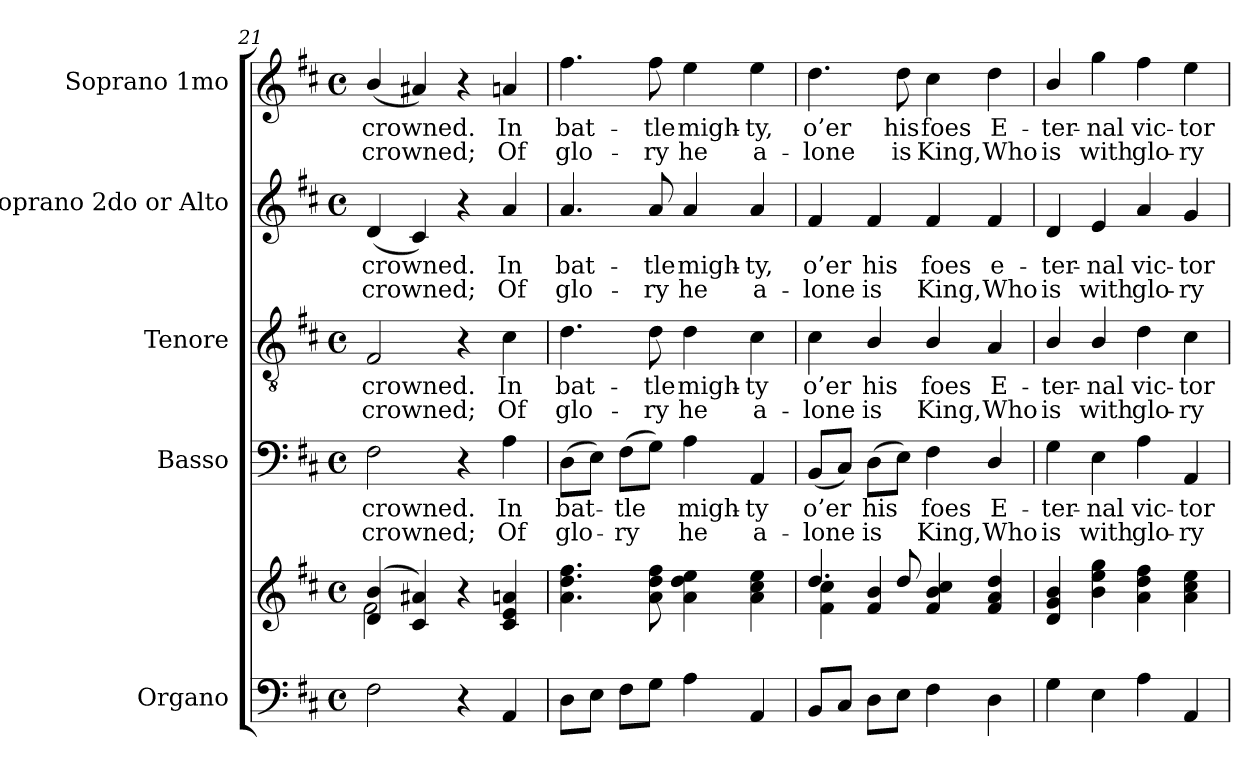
**kern	**kern	**kern	**text	**text	**kern	**text	**text	**kern	**text	**text	**kern	**text	**text
*part5	*part5	*part4	*part4	*part4	*part3	*part3	*part3	*part2	*part2	*part2	*part1	*part1	*part1
*staff6	*staff5	*staff4	*staff4	*staff4	*staff3	*staff3	*staff3	*staff2	*staff2	*staff2	*staff1	*staff1	*staff1
*I"Organo	*	*I"Basso	*	*	*I"Tenore	*	*	*I"Soprano 2do or Alto	*	*	*I"Soprano 1mo	*	*
*I'Org.	*	*I'B.	*	*	*I'T.	*	*	*I'A.	*	*	*I'S.	*	*
*clefF4	*clefG2	*clefF4	*	*	*clefGv2	*	*	*clefG2	*	*	*clefG2	*	*
*	*	*	*	*	*ITrd7c12	*	*	*	*	*	*	*	*
*k[f#c#]	*k[f#c#]	*k[f#c#]	*	*	*k[f#c#]	*	*	*k[f#c#]	*	*	*k[f#c#]	*	*
*D:	*D:	*D:	*	*	*D:	*	*	*D:	*	*	*D:	*	*
*M4/4	*M4/4	*M4/4	*	*	*M4/4	*	*	*M4/4	*	*	*M4/4	*	*
*met(c)	*met(c)	*met(c)	*	*	*met(c)	*	*	*met(c)	*	*	*met(c)	*	*
=21	=21	=21	=21	=21	=21	=21	=21	=21	=21	=21	=21	=21	=21
*	*^	*	*	*	*	*	*	*	*	*	*	*	*
!	!	!	!	!LO:LY:b:color=#000000	!LO:LY:b:color=#000000	!	!	!	!	!	!	!	!	!
!	!	!	!	!	!	!	!LO:LY:b:color=#000000	!LO:LY:b:color=#000000	!	!	!	!	!	!
!	!	!	!	!	!	!	!	!	!	!LO:LY:b:color=#000000	!LO:LY:b:color=#000000	!	!	!
!	!	!	!	!	!	!	!	!	!	!	!	!	!LO:LY:b:color=#000000	!LO:LY:b:color=#000000
2F#i\	(4di/ 4bi	2f#i\	2F#i\	crowned.	crowned;	2FF#i/	crowned.	crowned;	(4di/	crowned.	crowned;	(4bi/	crowned.	crowned;
.	4c#i/ 4a#Xi)	.	.	.	.	.	.	.	4c#i/)	.	.	4a#Xi/)	.	.
4r	4r	2ryy	4r	.	.	4r	.	.	4r	.	.	4r	.	.
!	!	!	!	!LO:LY:b:color=#000000	!LO:LY:b:color=#000000	!	!	!	!	!	!	!	!	!
!	!	!	!	!	!	!	!LO:LY:b:color=#000000	!LO:LY:b:color=#000000	!	!	!	!	!	!
!	!	!	!	!	!	!	!	!	!	!LO:LY:b:color=#000000	!LO:LY:b:color=#000000	!	!	!
!	!	!	!	!	!	!	!	!	!	!	!	!	!LO:LY:b:color=#000000	!LO:LY:b:color=#000000
4AAi/	4c#i/ 4ei 4ani	.	4Ai\	In	Of	4C#i\	In	Of	4ai/	In	Of	4ani/	In	Of
*	*v	*v	*	*	*	*	*	*	*	*	*	*	*	*
=22	=22	=22	=22	=22	=22	=22	=22	=22	=22	=22	=22	=22	=22
!	!	!	!LO:LY:b:color=#000000	!LO:LY:b:color=#000000	!	!	!	!	!	!	!	!	!
!	!	!	!	!	!	!LO:LY:b:color=#000000	!LO:LY:b:color=#000000	!	!	!	!	!	!
!	!	!	!	!	!	!	!	!	!LO:LY:b:color=#000000	!LO:LY:b:color=#000000	!	!	!
!	!	!	!	!	!	!	!	!	!	!	!	!LO:LY:b:color=#000000	!LO:LY:b:color=#000000
8Di\L	4.ai\ 4.ddi 4.ff#i	(8Di\L	bat-	glo-	4.Di\	bat-	glo-	4.ai/	bat-	glo-	4.ff#i\	bat-	glo-
8Ei\J	.	8Ei\J)	.	.	.	.	.	.	.	.	.	.	.
!	!	!	!LO:LY:b:color=#000000	!LO:LY:b:color=#000000	!	!	!	!	!	!	!	!	!
8F#i\L	.	(8F#i\L	-tle	-ry	.	.	.	.	.	.	.	.	.
!	!	!	!	!	!	!LO:LY:b:color=#000000	!LO:LY:b:color=#000000	!	!	!	!	!	!
!	!	!	!	!	!	!	!	!	!LO:LY:b:color=#000000	!LO:LY:b:color=#000000	!	!	!
!	!	!	!	!	!	!	!	!	!	!	!	!LO:LY:b:color=#000000	!LO:LY:b:color=#000000
8Gi\J	8ai\ 8ddi 8ff#i	8Gi\J)	.	.	8Di\	-tle	-ry	8ai/	-tle	-ry	8ff#i\	-tle	-ry
!	!	!	!LO:LY:b:color=#000000	!LO:LY:b:color=#000000	!	!	!	!	!	!	!	!	!
!	!	!	!	!	!	!LO:LY:b:color=#000000	!LO:LY:b:color=#000000	!	!	!	!	!	!
!	!	!	!	!	!	!	!	!	!LO:LY:b:color=#000000	!LO:LY:b:color=#000000	!	!	!
!	!	!	!	!	!	!	!	!	!	!	!	!LO:LY:b:color=#000000	!LO:LY:b:color=#000000
4Ai\	4ai\ 4ddi 4eei	4Ai\	migh-	he	4Di\	migh-	he	4ai/	migh-	he	4eei\	migh-	he
!	!	!	!LO:LY:b:color=#000000	!LO:LY:b:color=#000000	!	!	!	!	!	!	!	!	!
!	!	!	!	!	!	!LO:LY:b:color=#000000	!LO:LY:b:color=#000000	!	!	!	!	!	!
!	!	!	!	!	!	!	!	!	!LO:LY:b:color=#000000	!LO:LY:b:color=#000000	!	!	!
!	!	!	!	!	!	!	!	!	!	!	!	!LO:LY:b:color=#000000	!LO:LY:b:color=#000000
4AAi/	4ai\ 4cc#i 4eei	4AAi/	-ty	a-	4C#i\	-ty	a-	4ai/	-ty,	a-	4eei\	-ty,	a-
!!LO:LB:g=z
=23	=23	=23	=23	=23	=23	=23	=23	=23	=23	=23	=23	=23	=23
*	*^	*	*	*	*	*	*	*	*	*	*	*	*
!	!	!	!	!LO:LY:b:color=#000000	!LO:LY:b:color=#000000	!	!	!	!	!	!	!	!	!
!	!	!	!	!	!	!	!LO:LY:b:color=#000000	!LO:LY:b:color=#000000	!	!	!	!	!	!
!	!	!	!	!	!	!	!	!	!	!LO:LY:b:color=#000000	!LO:LY:b:color=#000000	!	!	!
!	!	!	!	!	!	!	!	!	!	!	!	!	!LO:LY:b:color=#000000	!LO:LY:b:color=#000000
8BBi/L	4.ddi/	4f#i\ 4cc#i	(8BBi/L	o’er	-lone	4C#i\	o’er	-lone	4f#i/	o’er	-lone	4.ddi\	o’er	-lone
8C#i/J	.	.	8C#i/J)	.	.	.	.	.	.	.	.	.	.	.
!	!	!	!	!LO:LY:b:color=#000000	!LO:LY:b:color=#000000	!	!	!	!	!	!	!	!	!
!	!	!	!	!	!	!	!LO:LY:b:color=#000000	!LO:LY:b:color=#000000	!	!	!	!	!	!
!	!	!	!	!	!	!	!	!	!	!LO:LY:b:color=#000000	!LO:LY:b:color=#000000	!	!	!
8Di\L	.	4f#i/ 4bi	(8Di\L	his	is	4BBi/	his	is	4f#i/	his	is	.	.	.
!	!	!	!	!	!	!	!	!	!	!	!	!	!LO:LY:b:color=#000000	!LO:LY:b:color=#000000
8Ei\J	8ddi/	.	8Ei\J)	.	.	.	.	.	.	.	.	8ddi\	his	is
!	!	!	!	!LO:LY:b:color=#000000	!LO:LY:b:color=#000000	!	!	!	!	!	!	!	!	!
!	!	!	!	!	!	!	!LO:LY:b:color=#000000	!LO:LY:b:color=#000000	!	!	!	!	!	!
!	!	!	!	!	!	!	!	!	!	!LO:LY:b:color=#000000	!LO:LY:b:color=#000000	!	!	!
!	!	!	!	!	!	!	!	!	!	!	!	!	!LO:LY:b:color=#000000	!LO:LY:b:color=#000000
4F#i\	4f#i/ 4bi 4cc#i	2ryy	4F#i\	foes	King,	4BBi/	foes	King,	4f#i/	foes	King,	4cc#i\	foes	King,
!	!	!	!	!LO:LY:b:color=#000000	!LO:LY:b:color=#000000	!	!	!	!	!	!	!	!	!
!	!	!	!	!	!	!	!LO:LY:b:color=#000000	!LO:LY:b:color=#000000	!	!	!	!	!	!
!	!	!	!	!	!	!	!	!	!	!LO:LY:b:color=#000000	!LO:LY:b:color=#000000	!	!	!
!	!	!	!	!	!	!	!	!	!	!	!	!	!LO:LY:b:color=#000000	!LO:LY:b:color=#000000
4Di\	4f#i/ 4ai 4ddi	.	4Di/	E-	Who	4AAi/	E-	Who	4f#i/	e-	Who	4ddi\	E-	Who
*	*v	*v	*	*	*	*	*	*	*	*	*	*	*	*
=24	=24	=24	=24	=24	=24	=24	=24	=24	=24	=24	=24	=24	=24
!	!	!	!LO:LY:b:color=#000000	!LO:LY:b:color=#000000	!	!	!	!	!	!	!	!	!
!	!	!	!	!	!	!LO:LY:b:color=#000000	!LO:LY:b:color=#000000	!	!	!	!	!	!
!	!	!	!	!	!	!	!	!	!LO:LY:b:color=#000000	!LO:LY:b:color=#000000	!	!	!
!	!	!	!	!	!	!	!	!	!	!	!	!LO:LY:b:color=#000000	!LO:LY:b:color=#000000
4Gi\	4di/ 4gi 4bi	4Gi\	-ter-	is	4BBi/	-ter-	is	4di/	-ter-	is	4bi/	-ter-	is
!	!	!	!LO:LY:b:color=#000000	!LO:LY:b:color=#000000	!	!	!	!	!	!	!	!	!
!	!	!	!	!	!	!LO:LY:b:color=#000000	!LO:LY:b:color=#000000	!	!	!	!	!	!
!	!	!	!	!	!	!	!	!	!LO:LY:b:color=#000000	!LO:LY:b:color=#000000	!	!	!
!	!	!	!	!	!	!	!	!	!	!	!	!LO:LY:b:color=#000000	!LO:LY:b:color=#000000
4Ei\	4bi\ 4eei 4ggi	4Ei\	-nal	with	4BBi/	-nal	with	4ei/	-nal	with	4ggi\	-nal	with
!	!	!	!LO:LY:b:color=#000000	!LO:LY:b:color=#000000	!	!	!	!	!	!	!	!	!
!	!	!	!	!	!	!LO:LY:b:color=#000000	!LO:LY:b:color=#000000	!	!	!	!	!	!
!	!	!	!	!	!	!	!	!	!LO:LY:b:color=#000000	!LO:LY:b:color=#000000	!	!	!
!	!	!	!	!	!	!	!	!	!	!	!	!LO:LY:b:color=#000000	!LO:LY:b:color=#000000
4Ai\	4ai\ 4ddi 4ff#i	4Ai\	vic-	glo-	4Di\	vic-	glo-	4ai/	vic-	glo-	4ff#i\	vic-	glo-
!	!	!	!LO:LY:b:color=#000000	!LO:LY:b:color=#000000	!	!	!	!	!	!	!	!	!
!	!	!	!	!	!	!LO:LY:b:color=#000000	!LO:LY:b:color=#000000	!	!	!	!	!	!
!	!	!	!	!	!	!	!	!	!LO:LY:b:color=#000000	!LO:LY:b:color=#000000	!	!	!
!	!	!	!	!	!	!	!	!	!	!	!	!LO:LY:b:color=#000000	!LO:LY:b:color=#000000
4AAi/	4ai\ 4cc#i 4eei	4AAi/	-tor	-ry	4C#i\	-tor	-ry	4gi/	-tor	-ry	4eei\	-tor	-ry
=	=	=	=	=	=	=	=	=	=	=	=	=	=
*-	*-	*-	*-	*-	*-	*-	*-	*-	*-	*-	*-	*-	*-
